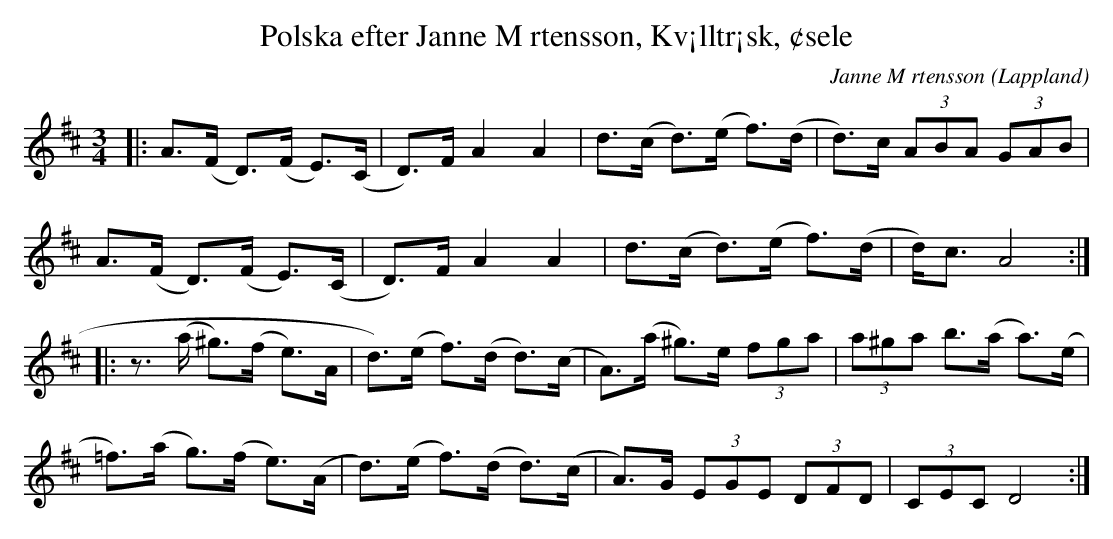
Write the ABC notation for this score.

X:1
T:Polska efter Janne M rtensson, Kv¡lltr¡sk, ¢sele
C:Janne M rtensson
O: Lappland
M:3/4
L:1/8
K:D
|: A>(F D>)(F E>)(C | D>)F A2 A2 | d>(c d>)(e f>)(d | d>)c (3ABA (3GAB |
   A>(F D>)(F E>)(C | D>)F A2 A2 | d>(c d>)(e f>)(d | d<)c A4 :|
|: z3/2 (a/2 ^g>)(f e>)A | d>)(e f>)(d d>)(c | A>)(a ^g>)e (3fga | (3a^ga b>(a a>)(e |
   =f>)(a g>)(f e>)(A    | d>)(e f>)(d d>)(c | A>)G (3EGE (3DFD | (3CEC D4 :|
